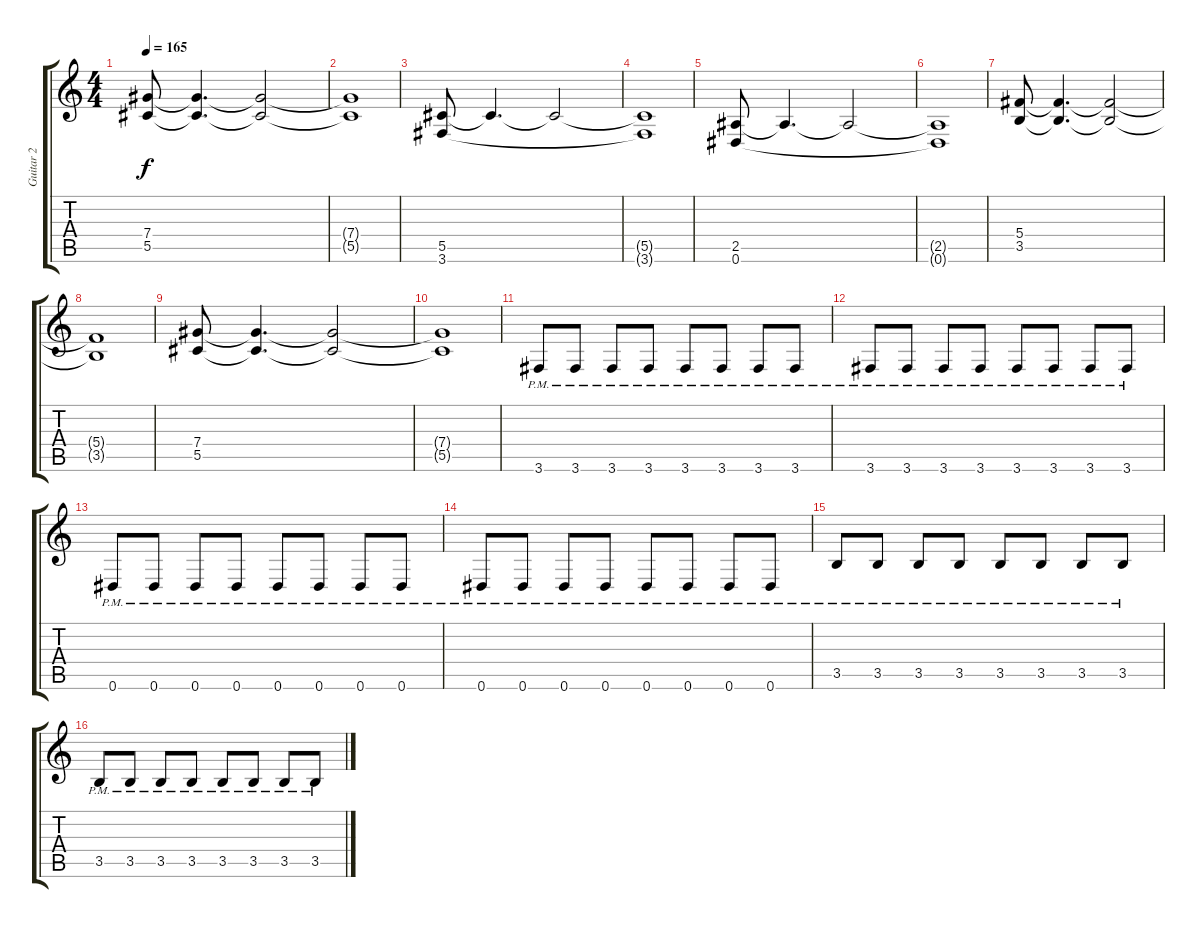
\track ("Guitar 2" "Guitar 2") {instrument overdrivenguitar}
\staff {score tabs}
\tuning (Eb4 Bb3 Gb3 Db3 Ab2 Eb2) {hide}
\ts (4 4)
\tempo 165
\clef g2
\ks c
(7.4 5.5).8{dy f volume 8} (7.4{t} 5.5{t}).4{d volume 4} (7.4{t} 5.5{t}).2 |
(7.4{t} 5.5{t}).1 |
(5.5 3.6).8{volume 8} 5.5{t}.4{d volume 4} 5.5{t}.2 |
(5.5{t} 3.6{t}).1 |
(2.5 0.6).8{volume 8} 2.5{t}.4{d volume 4} 2.5{t}.2 |
(2.5{t} 0.6{t}).1 |
(5.4 3.5).8{volume 8} (5.4{t} 3.5{t}).4{d volume 4} (5.4{t} 3.5{t}).2 |
(5.4{t} 3.5{t}).1 |
(7.4 5.5).8{volume 8} (7.4{t} 5.5{t}).4{d volume 4} (7.4{t} 5.5{t}).2 |
(7.4{t} 5.5{t}).1 |
3.6{pm}.8{volume 13} 3.6{pm}.8 3.6{pm}.8 3.6{pm}.8 3.6{pm}.8 3.6{pm}.8 3.6{pm}.8 3.6{pm}.8 |
3.6{pm}.8 3.6{pm}.8 3.6{pm}.8 3.6{pm}.8 3.6{pm}.8 3.6{pm}.8 3.6{pm}.8 3.6{pm}.8 |
0.6{pm}.8 0.6{pm}.8 0.6{pm}.8 0.6{pm}.8 0.6{pm}.8 0.6{pm}.8 0.6{pm}.8 0.6{pm}.8 |
0.6{pm}.8 0.6{pm}.8 0.6{pm}.8 0.6{pm}.8 0.6{pm}.8 0.6{pm}.8 0.6{pm}.8 0.6{pm}.8 |
3.5{pm}.8 3.5{pm}.8 3.5{pm}.8 3.5{pm}.8 3.5{pm}.8 3.5{pm}.8 3.5{pm}.8 3.5{pm}.8 |
3.5{pm}.8 3.5{pm}.8 3.5{pm}.8 3.5{pm}.8 3.5{pm}.8 3.5{pm}.8 3.5{pm}.8 3.5{pm}.8
